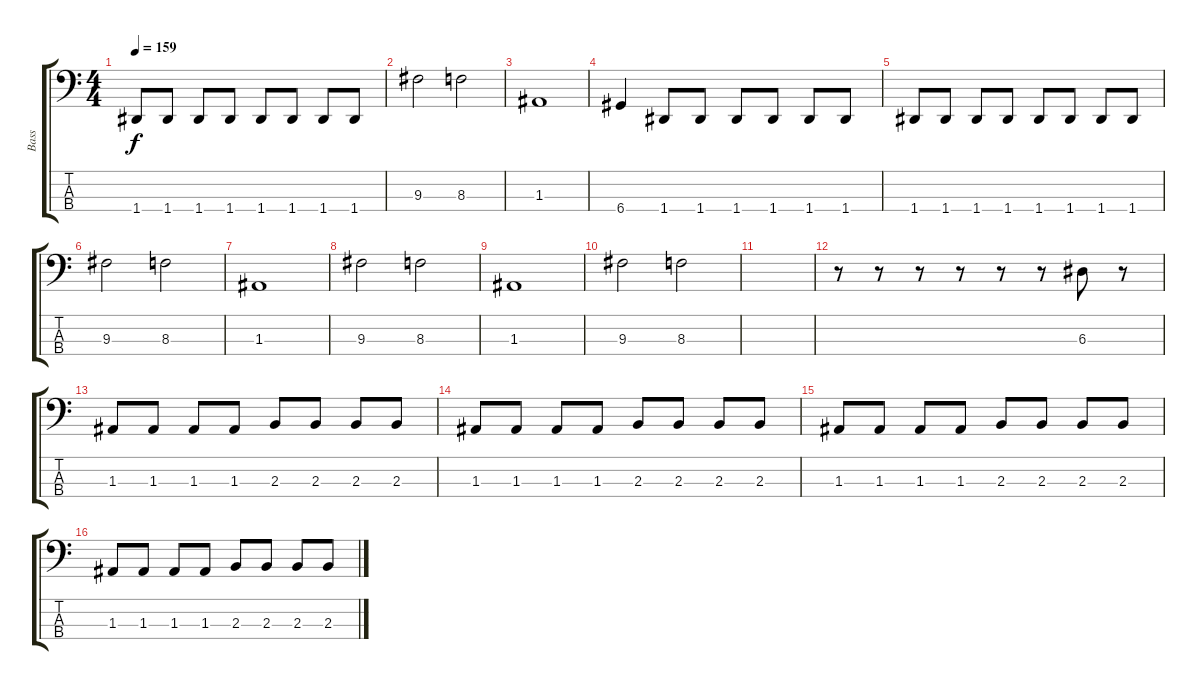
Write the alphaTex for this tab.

\track ("Bass" "Bass") {instrument electricbasspick}
\staff {score tabs}
\tuning (G2 D2 A1 D1) {hide}
\ts (4 4)
\tempo 159
\clef f4
\ks c
1.4.8{dy f} 1.4.8 1.4.8 1.4.8 1.4.8 1.4.8 1.4.8 1.4.8 |
9.3.2 8.3.2 |
1.3.1 |
6.4.4 1.4.8 1.4.8 1.4.8 1.4.8 1.4.8 1.4.8 |
1.4.8 1.4.8 1.4.8 1.4.8 1.4.8 1.4.8 1.4.8 1.4.8 |
9.3.2 8.3.2 |
1.3.1 |
9.3.2 8.3.2 |
1.3.1 |
9.3.2 8.3.2 |
|
r.8 r.8 r.8 r.8 r.8 r.8 6.3.8 r.8 |
1.3.8 1.3.8 1.3.8 1.3.8 2.3.8 2.3.8 2.3.8 2.3.8 |
1.3.8 1.3.8 1.3.8 1.3.8 2.3.8 2.3.8 2.3.8 2.3.8 |
1.3.8 1.3.8 1.3.8 1.3.8 2.3.8 2.3.8 2.3.8 2.3.8 |
1.3.8 1.3.8 1.3.8 1.3.8 2.3.8 2.3.8 2.3.8 2.3.8
